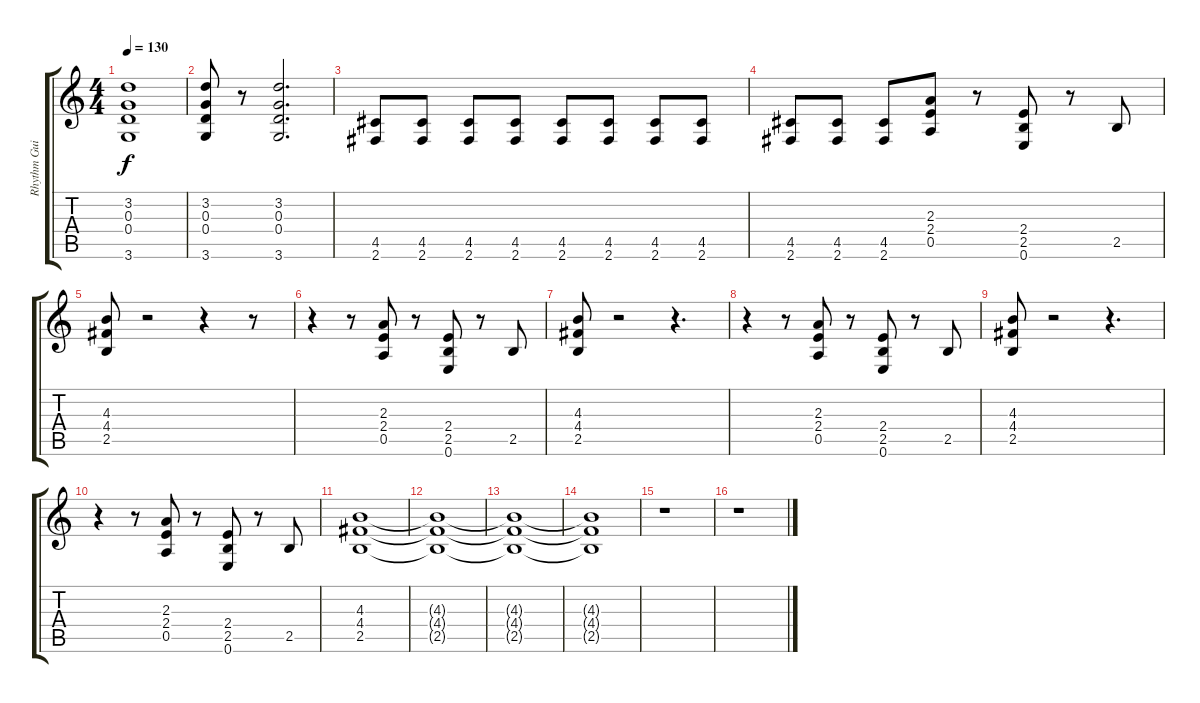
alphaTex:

\track ("Rhythm Guitar 2" "Rhythm Gui") {instrument overdrivenguitar}
\staff {score tabs}
\tuning (E4 B3 G3 D3 A2 E2) {hide}
\ts (4 4)
\tempo 130
\clef g2
\ks c
(3.2 0.3 0.4 3.6).1{dy f} |
(3.2 0.3 0.4 3.6).8 r.8 (3.2 0.3 0.4 3.6).2{d} |
(4.5 2.6).8 (4.5 2.6).8 (4.5 2.6).8 (4.5 2.6).8 (4.5 2.6).8 (4.5 2.6).8 (4.5 2.6).8 (4.5 2.6).8 |
(4.5 2.6).8 (4.5 2.6).8 (4.5 2.6).8 (2.3 2.4 0.5).8 r.8 (2.4 2.5 0.6).8 r.8 2.5.8 |
(4.3 4.4 2.5).8 r.2 r.4 r.8 |
r.4 r.8 (2.3 2.4 0.5).8 r.8 (2.4 2.5 0.6).8 r.8 2.5.8 |
(4.3 4.4 2.5).8 r.2 r.4{d} |
r.4 r.8 (2.3 2.4 0.5).8 r.8 (2.4 2.5 0.6).8 r.8 2.5.8 |
(4.3 4.4 2.5).8 r.2 r.4{d} |
r.4 r.8 (2.3 2.4 0.5).8 r.8 (2.4 2.5 0.6).8 r.8 2.5.8 |
(4.3 4.4 2.5).1 |
(4.3{t} 4.4{t} 2.5{t}).1 |
(4.3{t} 4.4{t} 2.5{t}).1 |
(4.3{t} 4.4{t} 2.5{t}).1 |
r.1 |
r.1
